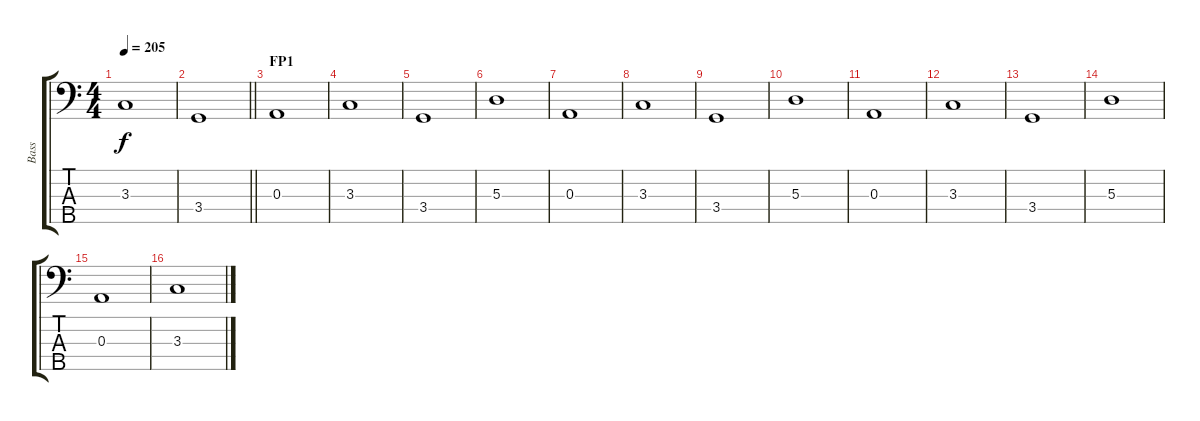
\track ("Bass" "Bass") {instrument electricbassfinger}
\staff {score tabs}
\tuning (G2 D2 A1 E1 B0) {hide}
\ts (4 4)
\tempo 205
\clef f4
\ks c
3.3.1{dy f} |
\barLineRight lightlight
3.4.1 |
\section ("" "FP1")
0.3.1 |
3.3.1 |
3.4.1 |
5.3.1 |
0.3.1 |
3.3.1 |
3.4.1 |
5.3.1 |
0.3.1 |
3.3.1 |
3.4.1 |
5.3.1 |
0.3.1 |
3.3.1
